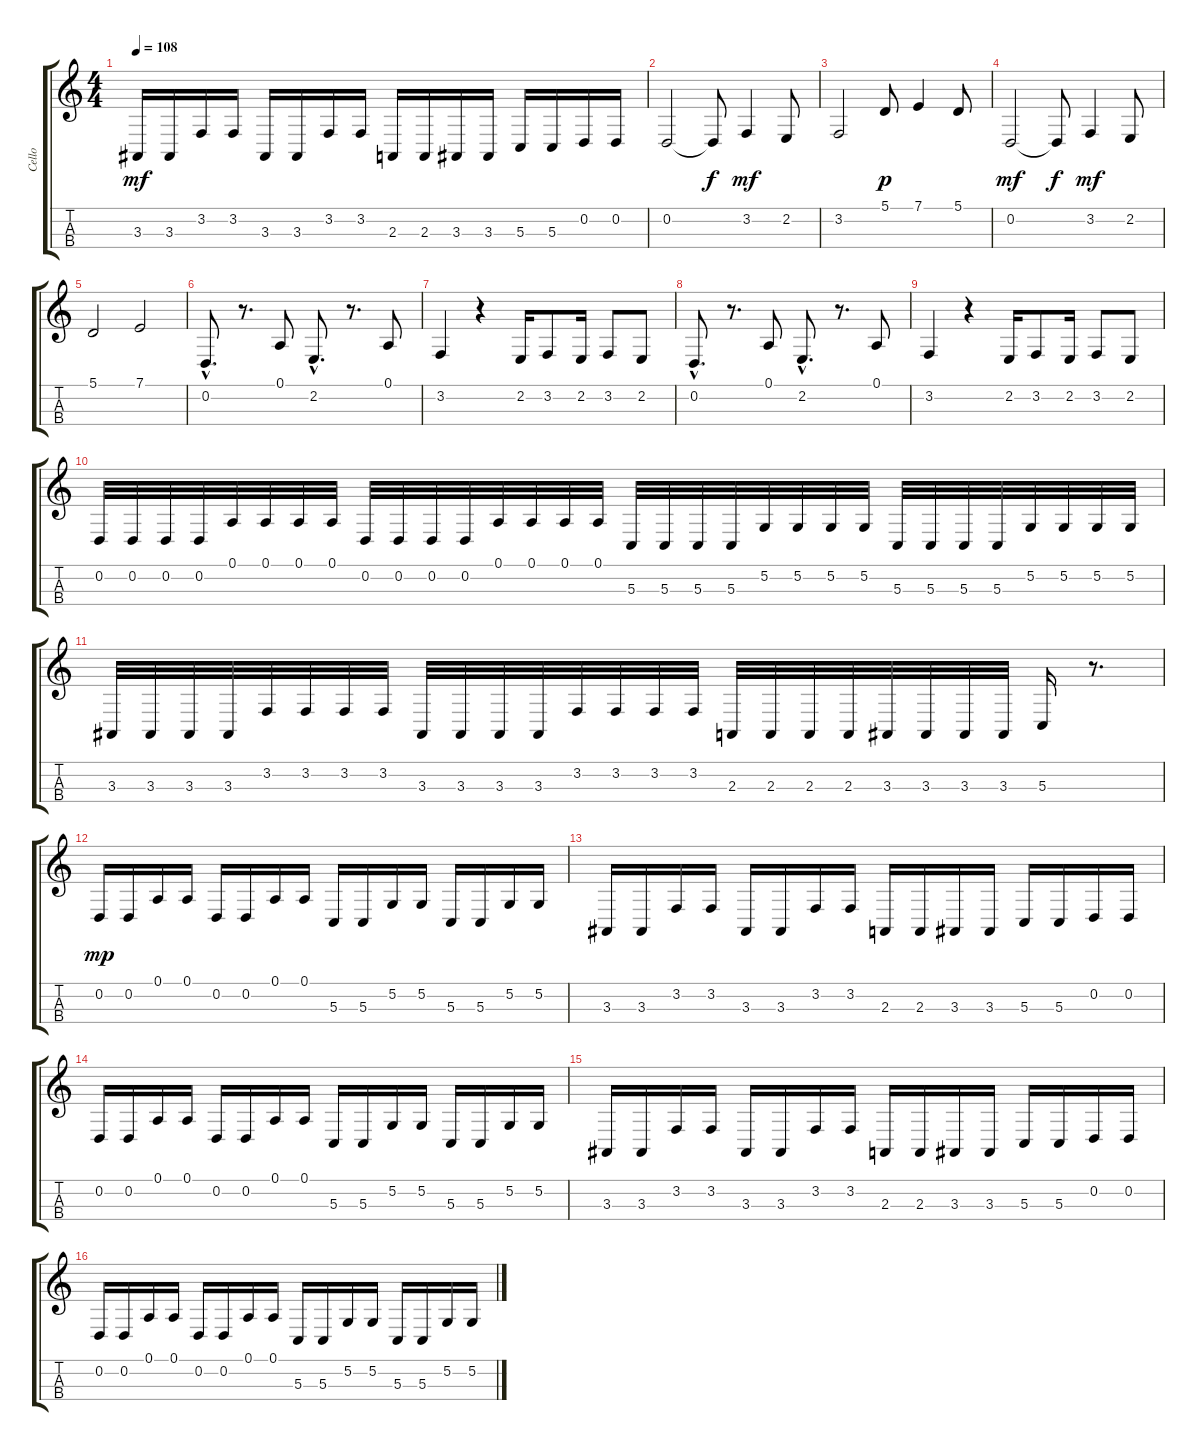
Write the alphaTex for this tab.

\track ("Cello" "Cello") {instrument cello}
\staff {score tabs}
\tuning (A3 D3 G2 C2) {hide}
\ts (4 4)
\tempo 108
\clef g2
\ks c
3.3.16{dy mf} 3.3.16 3.2.16 3.2.16 3.3.16 3.3.16 3.2.16 3.2.16 2.3.16 2.3.16 3.3.16 3.3.16 5.3.16 5.3.16 0.2.16 0.2.16 |
0.2.2 0.2{t}.8{dy f} 3.2.4{dy mf} 2.2.8 |
3.2.2 5.1.8{dy p} 7.1.4 5.1.8 |
0.2.2{dy mf} 0.2{t}.8{dy f} 3.2.4{dy mf} 2.2.8 |
5.1.2 7.1.2 |
0.2{hac}.8{d} r.8{d} 0.1.8 2.2{hac}.8{d} r.8{d} 0.1.8 |
3.2.4 r.4 2.2.16 3.2.8 2.2.16 3.2.8 2.2.8 |
0.2{hac}.8{d} r.8{d} 0.1.8 2.2{hac}.8{d} r.8{d} 0.1.8 |
3.2.4 r.4 2.2.16 3.2.8 2.2.16 3.2.8 2.2.8 |
0.2.32 0.2.32 0.2.32 0.2.32 0.1.32 0.1.32 0.1.32 0.1.32 0.2.32 0.2.32 0.2.32 0.2.32 0.1.32 0.1.32 0.1.32 0.1.32 5.3.32 5.3.32 5.3.32 5.3.32 5.2.32 5.2.32 5.2.32 5.2.32 5.3.32 5.3.32 5.3.32 5.3.32 5.2.32 5.2.32 5.2.32 5.2.32 |
3.3.32 3.3.32 3.3.32 3.3.32 3.2.32 3.2.32 3.2.32 3.2.32 3.3.32 3.3.32 3.3.32 3.3.32 3.2.32 3.2.32 3.2.32 3.2.32 2.3.32 2.3.32 2.3.32 2.3.32 3.3.32 3.3.32 3.3.32 3.3.32 5.3.16 r.8{d} |
0.2.16{dy mp} 0.2.16 0.1.16 0.1.16 0.2.16 0.2.16 0.1.16 0.1.16 5.3.16 5.3.16 5.2.16 5.2.16 5.3.16 5.3.16 5.2.16 5.2.16 |
3.3.16 3.3.16 3.2.16 3.2.16 3.3.16 3.3.16 3.2.16 3.2.16 2.3.16 2.3.16 3.3.16 3.3.16 5.3.16 5.3.16 0.2.16 0.2.16 |
0.2.16 0.2.16 0.1.16 0.1.16 0.2.16 0.2.16 0.1.16 0.1.16 5.3.16 5.3.16 5.2.16 5.2.16 5.3.16 5.3.16 5.2.16 5.2.16 |
3.3.16 3.3.16 3.2.16 3.2.16 3.3.16 3.3.16 3.2.16 3.2.16 2.3.16 2.3.16 3.3.16 3.3.16 5.3.16 5.3.16 0.2.16 0.2.16 |
0.2.16 0.2.16 0.1.16 0.1.16 0.2.16 0.2.16 0.1.16 0.1.16 5.3.16 5.3.16 5.2.16 5.2.16 5.3.16 5.3.16 5.2.16 5.2.16
